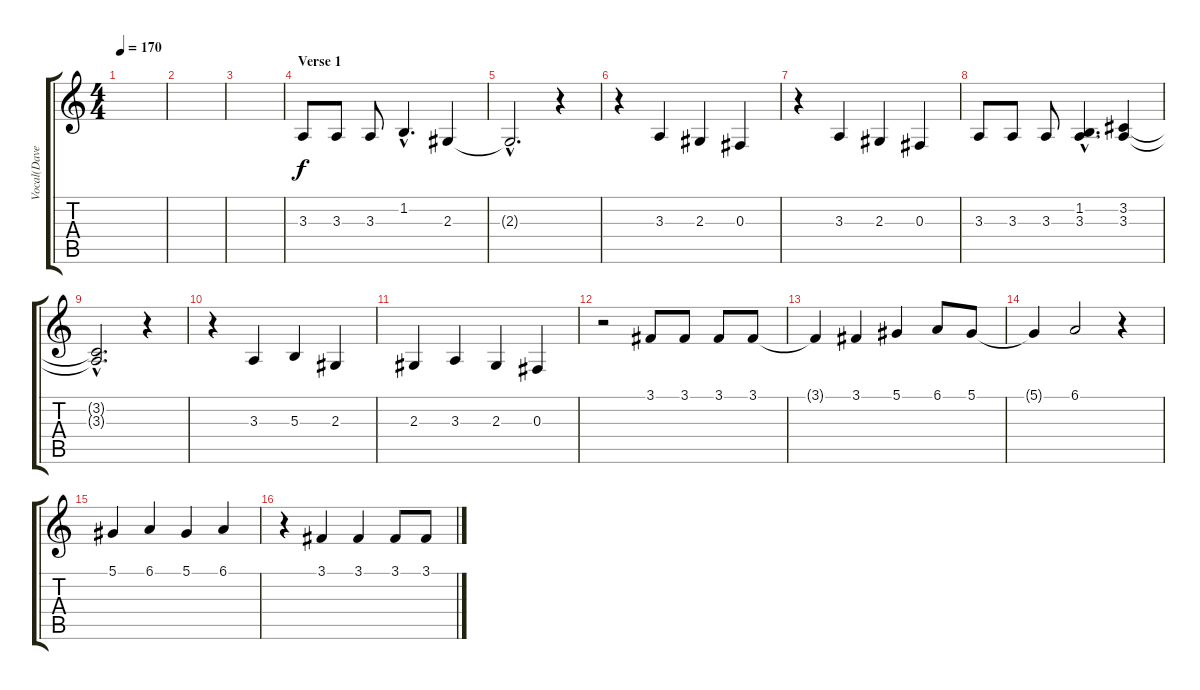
\track ("Vocal(Davey Havok) and Coral" "Vocal(Dave") {instrument synthvoice}
\staff {score tabs}
\tuning (Eb4 Bb3 Gb3 Db3 Ab2 Eb2) {hide}
\ts (4 4)
\tempo 170
\clef g2
\ks c
|
|
|
\section ("" "Verse 1")
3.3.8 3.3.8 3.3.8 1.2{hac}.4{d} 2.3.4 |
2.3{hac t}.2{d} r.4 |
r.4 3.3.4 2.3.4 0.3.4 |
r.4 3.3.4 2.3.4 0.3.4 |
3.3.8 3.3.8 3.3.8 (1.2{hac} 3.3{hac}).4{d} (3.2 3.3).4 |
(3.2{hac t} 3.3{hac t}).2{d} r.4 |
r.4 3.3.4 5.3.4 2.3.4 |
2.3.4 3.3.4 2.3.4 0.3.4 |
r.2 3.1.8 3.1.8 3.1.8 3.1.8 |
3.1{t}.4 3.1.4 5.1.4 6.1.8 5.1.8 |
5.1{t}.4 6.1.2 r.4 |
5.1.4 6.1.4 5.1.4 6.1.4 |
r.4 3.1.4 3.1.4 3.1.8 3.1.8
